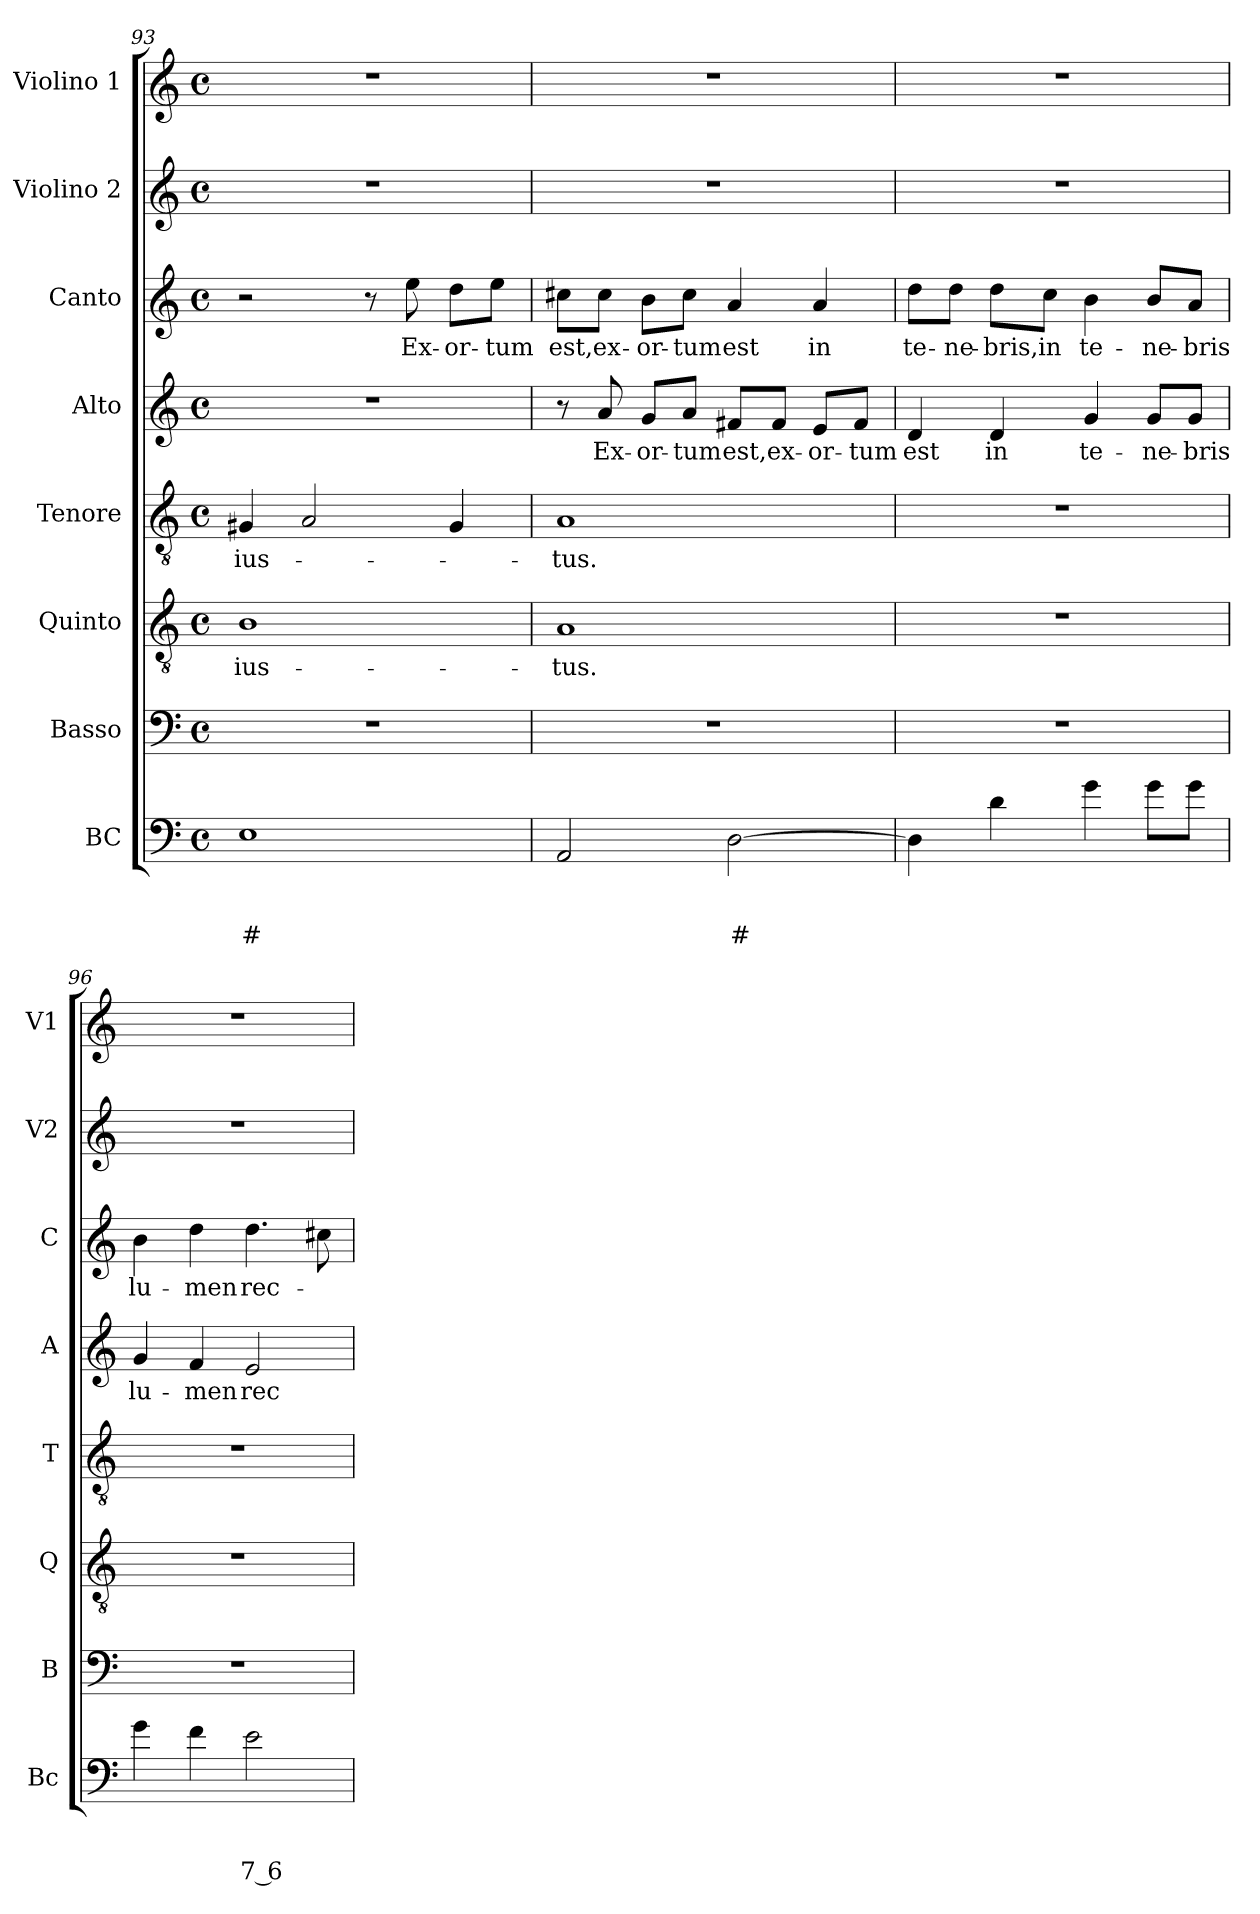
**kern	**text	**text	**text	**kern	**kern	**text	**kern	**text	**kern	**text	**kern	**text	**kern	**kern
*part8	*part8	*part8	*part8	*part7	*part6	*part6	*part5	*part5	*part4	*part4	*part3	*part3	*part2	*part1
*staff8	*staff8	*staff8	*staff8	*staff7	*staff6	*staff6	*staff5	*staff5	*staff4	*staff4	*staff3	*staff3	*staff2	*staff1
*I"BC	*	*	*	*I"Basso	*I"Quinto	*	*I"Tenore	*	*I"Alto	*	*I"Canto	*	*I"Violino 2	*I"Violino 1
*I'Bc	*	*	*	*I'B	*I'Q	*	*I'T	*	*I'A	*	*I'C	*	*I'V2	*I'V1
*clefF4	*	*	*	*clefF4	*clefGv2	*	*clefGv2	*	*clefG2	*	*clefG2	*	*clefG2	*clefG2
*k[]	*	*	*	*k[]	*k[]	*	*k[]	*	*k[]	*	*k[]	*	*k[]	*k[]
*C:	*	*	*	*C:	*C:	*	*C:	*	*C:	*	*C:	*	*C:	*C:
*M4/4	*	*	*	*M4/4	*M4/4	*	*M4/4	*	*M4/4	*	*M4/4	*	*M4/4	*M4/4
*met(c)	*	*	*	*met(c)	*met(c)	*	*met(c)	*	*met(c)	*	*met(c)	*	*met(c)	*met(c)
=93	=93	=93	=93	=93	=93	=93	=93	=93	=93	=93	=93	=93	=93	=93
!	!	!	!LO:LY:b	!	!	!LO:LY:b	!	!LO:LY:b	!	!	!	!	!	!
1E	.	.	#	1r	1B	ius-	4G#X/	ius-	1r	.	2r	.	1r	1r
.	.	.	.	.	.	.	2A/	.	.	.	.	.	.	.
.	.	.	.	.	.	.	.	.	.	.	8r	.	.	.
!	!	!	!	!	!	!	!	!	!	!	!	!LO:LY:b	!	!
.	.	.	.	.	.	.	.	.	.	.	8ee\	Ex-	.	.
!	!	!	!	!	!	!	!	!	!	!	!	!LO:LY:b	!	!
.	.	.	.	.	.	.	4G#/	.	.	.	8dd\L	-or-	.	.
!	!	!	!	!	!	!	!	!	!	!	!	!LO:LY:b	!	!
.	.	.	.	.	.	.	.	.	.	.	8ee\J	-tum	.	.
=94	=94	=94	=94	=94	=94	=94	=94	=94	=94	=94	=94	=94	=94	=94
!	!	!	!	!	!	!LO:LY:b	!	!LO:LY:b	!	!	!	!LO:LY:b	!	!
2AA/	.	.	.	1r	1A	-tus.	1A	-tus.	8r	.	8cc#X\L	est,	1r	1r
!	!	!	!	!	!	!	!	!	!	!LO:LY:b	!	!LO:LY:b	!	!
.	.	.	.	.	.	.	.	.	8a/	Ex-	8cc#\J	ex-	.	.
!	!	!	!	!	!	!	!	!	!	!LO:LY:b	!	!LO:LY:b	!	!
.	.	.	.	.	.	.	.	.	8g/L	-or-	8b\L	-or-	.	.
!	!	!	!	!	!	!	!	!	!	!LO:LY:b	!	!LO:LY:b	!	!
.	.	.	.	.	.	.	.	.	8a/J	-tum	8cc#\J	-tum	.	.
!	!	!	!LO:LY:b	!	!	!	!	!	!	!LO:LY:b	!	!LO:LY:b	!	!
[2D\	.	.	#	.	.	.	.	.	8f#X/L	est,	4a/	est	.	.
!	!	!	!	!	!	!	!	!	!	!LO:LY:b	!	!	!	!
.	.	.	.	.	.	.	.	.	8f#/J	ex-	.	.	.	.
!	!	!	!	!	!	!	!	!	!	!LO:LY:b	!	!LO:LY:b	!	!
.	.	.	.	.	.	.	.	.	8e/L	-or-	4a/	in	.	.
!	!	!	!	!	!	!	!	!	!	!LO:LY:b	!	!	!	!
.	.	.	.	.	.	.	.	.	8f#/J	-tum	.	.	.	.
!!LO:LB:g=z
=95	=95	=95	=95	=95	=95	=95	=95	=95	=95	=95	=95	=95	=95	=95
!	!	!	!	!	!	!	!	!	!	!LO:LY:b	!	!LO:LY:b	!	!
4D\]	.	.	.	1r	1r	.	1r	.	4d/	est	8dd\L	te-	1r	1r
!	!	!	!	!	!	!	!	!	!	!	!	!LO:LY:b	!	!
.	.	.	.	.	.	.	.	.	.	.	8dd\J	-ne-	.	.
!	!	!	!	!	!	!	!	!	!	!LO:LY:b	!	!LO:LY:b	!	!
4d\	.	.	.	.	.	.	.	.	4d/	in	8dd\L	-bris,	.	.
!	!	!	!	!	!	!	!	!	!	!	!	!LO:LY:b	!	!
.	.	.	.	.	.	.	.	.	.	.	8cc\J	in	.	.
!	!	!	!	!	!	!	!	!	!	!LO:LY:b	!	!LO:LY:b	!	!
4g\	.	.	.	.	.	.	.	.	4g/	te-	4b\	te-	.	.
!	!	!	!	!	!	!	!	!	!	!LO:LY:b	!	!LO:LY:b	!	!
8g\L	.	.	.	.	.	.	.	.	8g/L	-ne-	8b/L	-ne-	.	.
!	!	!	!	!	!	!	!	!	!	!LO:LY:b	!	!LO:LY:b	!	!
8g\J	.	.	.	.	.	.	.	.	8g/J	-bris	8a/J	-bris	.	.
=96	=96	=96	=96	=96	=96	=96	=96	=96	=96	=96	=96	=96	=96	=96
!	!	!	!	!	!	!	!	!	!	!LO:LY:b	!	!LO:LY:b	!	!
4g\	.	.	.	1r	1r	.	1r	.	4g/	lu-	4b\	lu-	1r	1r
!	!	!	!	!	!	!	!	!	!	!LO:LY:b	!	!LO:LY:b	!	!
4f\	.	.	.	.	.	.	.	.	4f/	-men	4dd\	-men	.	.
!	!	!	!LO:LY:b	!	!	!	!	!	!	!LO:LY:b	!	!LO:LY:b	!	!
2e\	.	.	7 6	.	.	.	.	.	2e/	rec-	4.dd\	rec-	.	.
.	.	.	.	.	.	.	.	.	.	.	8cc#X\	.	.	.
=	=	=	=	=	=	=	=	=	=	=	=	=	=	=
*-	*-	*-	*-	*-	*-	*-	*-	*-	*-	*-	*-	*-	*-	*-
